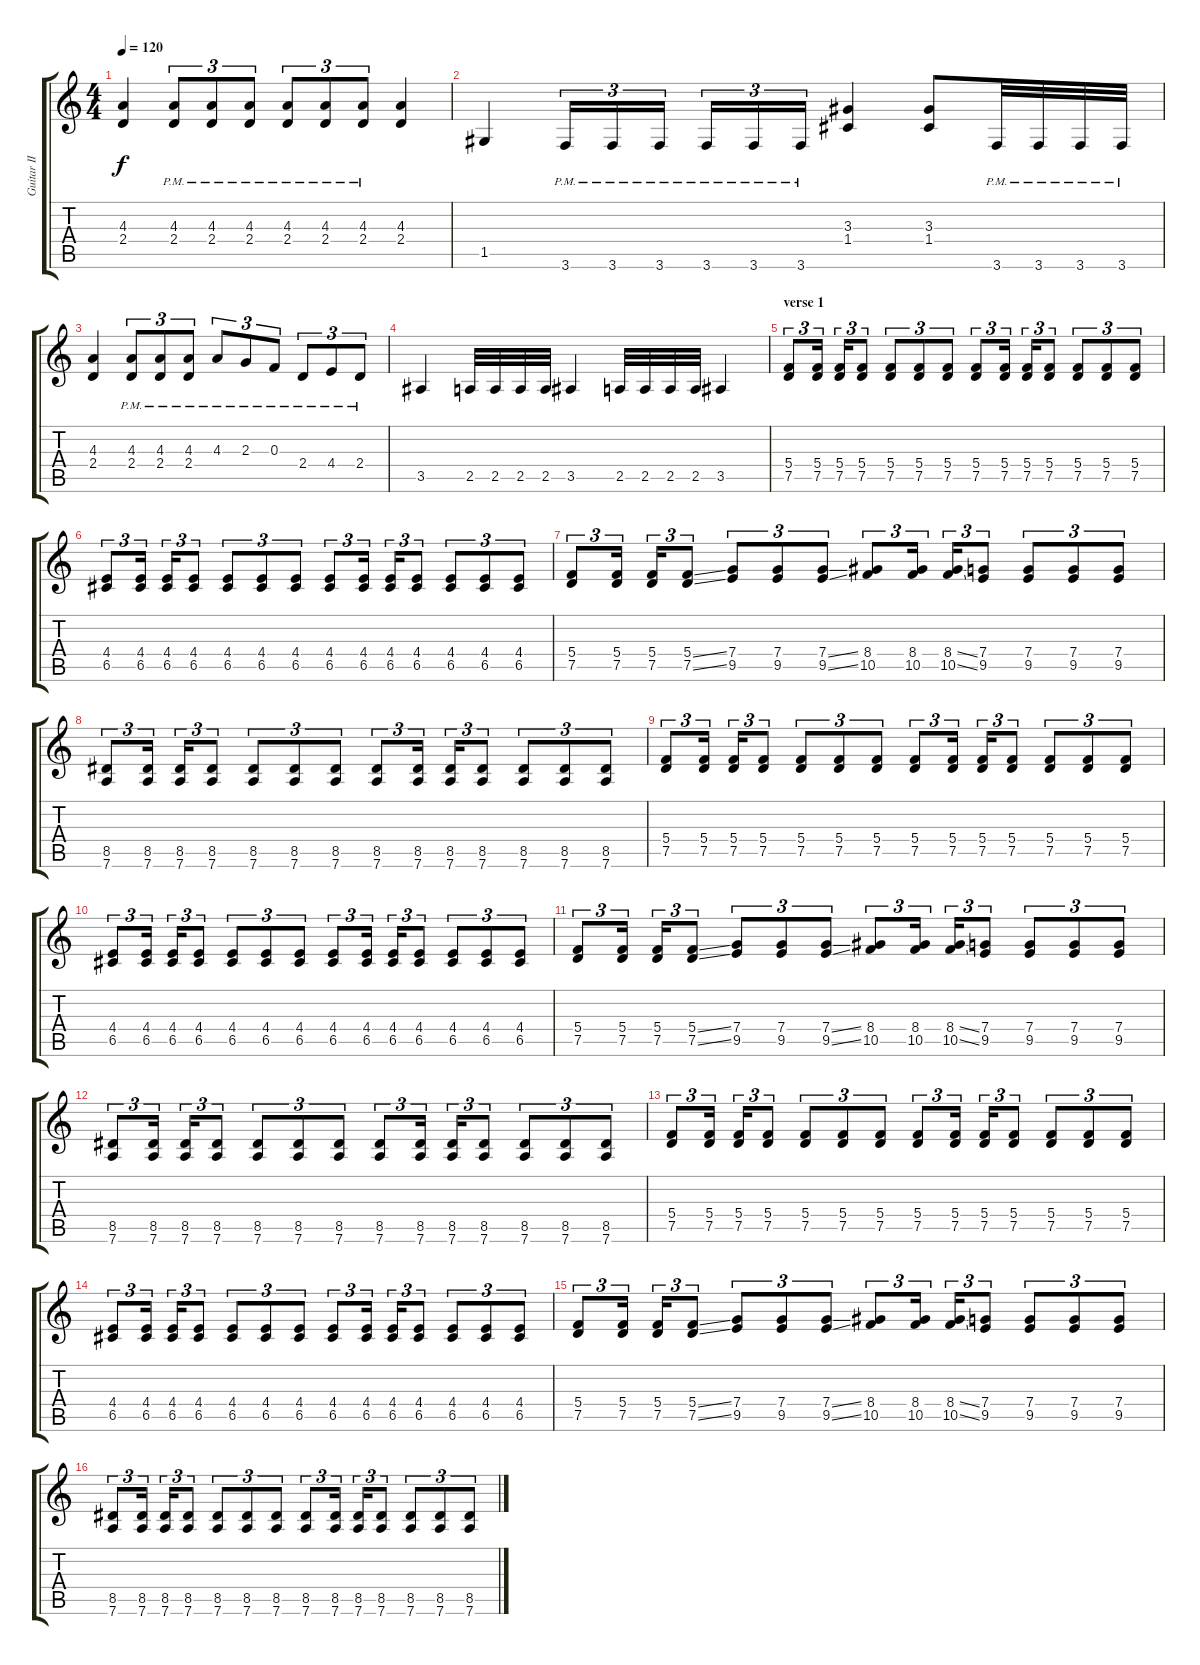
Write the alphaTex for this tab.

\track ("Guitar II" "Guitar II") {instrument distortionguitar}
\staff {score tabs}
\tuning (D4 A3 F3 C3 G2 D2) {hide}
\ts (4 4)
\tempo 120
\clef g2
\ks c
(4.3 2.4).4{dy f} (4.3{pm} 2.4{pm}).8{tu (3 2)} (4.3{pm} 2.4{pm}).8{tu (3 2)} (4.3{pm} 2.4{pm}).8{tu (3 2)} (4.3{pm} 2.4{pm}).8{tu (3 2)} (4.3{pm} 2.4{pm}).8{tu (3 2)} (4.3{pm} 2.4{pm}).8{tu (3 2)} (4.3 2.4).4 |
1.5.4 3.6{pm}.16{tu (3 2)} 3.6{pm}.16{tu (3 2)} 3.6{pm}.16{tu (3 2)} 3.6{pm}.16{tu (3 2)} 3.6{pm}.16{tu (3 2)} 3.6{pm}.16{tu (3 2)} (3.3 1.4).4 (3.3 1.4).8 3.6{pm}.32 3.6{pm}.32 3.6{pm}.32 3.6{pm}.32 |
(4.3 2.4).4 (4.3{pm} 2.4{pm}).8{tu (3 2)} (4.3{pm} 2.4{pm}).8{tu (3 2)} (4.3{pm} 2.4{pm}).8{tu (3 2)} 4.3{pm}.8{tu (3 2)} 2.3{pm}.8{tu (3 2)} 0.3{pm}.8{tu (3 2)} 2.4{pm}.8{tu (3 2)} 4.4{pm}.8{tu (3 2)} 2.4{pm}.8{tu (3 2)} |
3.5.4 2.5.32 2.5.32 2.5.32 2.5.32 3.5.4 2.5.32 2.5.32 2.5.32 2.5.32 3.5.4 |
\section ("" "verse 1")
(5.4 7.5).8{tu (3 2)} (5.4 7.5).16{tu (3 2)} (5.4 7.5).16{tu (3 2)} (5.4 7.5).8{tu (3 2)} (5.4 7.5).8{tu (3 2)} (5.4 7.5).8{tu (3 2)} (5.4 7.5).8{tu (3 2)} (5.4 7.5).8{tu (3 2)} (5.4 7.5).16{tu (3 2)} (5.4 7.5).16{tu (3 2)} (5.4 7.5).8{tu (3 2)} (5.4 7.5).8{tu (3 2)} (5.4 7.5).8{tu (3 2)} (5.4 7.5).8{tu (3 2)} |
(4.4 6.5).8{tu (3 2)} (4.4 6.5).16{tu (3 2)} (4.4 6.5).16{tu (3 2)} (4.4 6.5).8{tu (3 2)} (4.4 6.5).8{tu (3 2)} (4.4 6.5).8{tu (3 2)} (4.4 6.5).8{tu (3 2)} (4.4 6.5).8{tu (3 2)} (4.4 6.5).16{tu (3 2)} (4.4 6.5).16{tu (3 2)} (4.4 6.5).8{tu (3 2)} (4.4 6.5).8{tu (3 2)} (4.4 6.5).8{tu (3 2)} (4.4 6.5).8{tu (3 2)} |
(5.4 7.5).8{tu (3 2)} (5.4 7.5).16{tu (3 2)} (5.4 7.5).16{tu (3 2)} (5.4{ss} 7.5{ss}).8{tu (3 2)} (7.4 9.5).8{tu (3 2)} (7.4 9.5).8{tu (3 2)} (7.4{ss} 9.5{ss}).8{tu (3 2)} (8.4 10.5).8{tu (3 2)} (8.4 10.5).16{tu (3 2)} (8.4{ss} 10.5{ss}).16{tu (3 2)} (7.4 9.5).8{tu (3 2)} (7.4 9.5).8{tu (3 2)} (7.4 9.5).8{tu (3 2)} (7.4 9.5).8{tu (3 2)} |
(8.5 7.6).8{tu (3 2)} (8.5 7.6).16{tu (3 2)} (8.5 7.6).16{tu (3 2)} (8.5 7.6).8{tu (3 2)} (8.5 7.6).8{tu (3 2)} (8.5 7.6).8{tu (3 2)} (8.5 7.6).8{tu (3 2)} (8.5 7.6).8{tu (3 2)} (8.5 7.6).16{tu (3 2)} (8.5 7.6).16{tu (3 2)} (8.5 7.6).8{tu (3 2)} (8.5 7.6).8{tu (3 2)} (8.5 7.6).8{tu (3 2)} (8.5 7.6).8{tu (3 2)} |
(5.4 7.5).8{tu (3 2)} (5.4 7.5).16{tu (3 2)} (5.4 7.5).16{tu (3 2)} (5.4 7.5).8{tu (3 2)} (5.4 7.5).8{tu (3 2)} (5.4 7.5).8{tu (3 2)} (5.4 7.5).8{tu (3 2)} (5.4 7.5).8{tu (3 2)} (5.4 7.5).16{tu (3 2)} (5.4 7.5).16{tu (3 2)} (5.4 7.5).8{tu (3 2)} (5.4 7.5).8{tu (3 2)} (5.4 7.5).8{tu (3 2)} (5.4 7.5).8{tu (3 2)} |
(4.4 6.5).8{tu (3 2)} (4.4 6.5).16{tu (3 2)} (4.4 6.5).16{tu (3 2)} (4.4 6.5).8{tu (3 2)} (4.4 6.5).8{tu (3 2)} (4.4 6.5).8{tu (3 2)} (4.4 6.5).8{tu (3 2)} (4.4 6.5).8{tu (3 2)} (4.4 6.5).16{tu (3 2)} (4.4 6.5).16{tu (3 2)} (4.4 6.5).8{tu (3 2)} (4.4 6.5).8{tu (3 2)} (4.4 6.5).8{tu (3 2)} (4.4 6.5).8{tu (3 2)} |
(5.4 7.5).8{tu (3 2)} (5.4 7.5).16{tu (3 2)} (5.4 7.5).16{tu (3 2)} (5.4{ss} 7.5{ss}).8{tu (3 2)} (7.4 9.5).8{tu (3 2)} (7.4 9.5).8{tu (3 2)} (7.4{ss} 9.5{ss}).8{tu (3 2)} (8.4 10.5).8{tu (3 2)} (8.4 10.5).16{tu (3 2)} (8.4{ss} 10.5{ss}).16{tu (3 2)} (7.4 9.5).8{tu (3 2)} (7.4 9.5).8{tu (3 2)} (7.4 9.5).8{tu (3 2)} (7.4 9.5).8{tu (3 2)} |
(8.5 7.6).8{tu (3 2)} (8.5 7.6).16{tu (3 2)} (8.5 7.6).16{tu (3 2)} (8.5 7.6).8{tu (3 2)} (8.5 7.6).8{tu (3 2)} (8.5 7.6).8{tu (3 2)} (8.5 7.6).8{tu (3 2)} (8.5 7.6).8{tu (3 2)} (8.5 7.6).16{tu (3 2)} (8.5 7.6).16{tu (3 2)} (8.5 7.6).8{tu (3 2)} (8.5 7.6).8{tu (3 2)} (8.5 7.6).8{tu (3 2)} (8.5 7.6).8{tu (3 2)} |
(5.4 7.5).8{tu (3 2)} (5.4 7.5).16{tu (3 2)} (5.4 7.5).16{tu (3 2)} (5.4 7.5).8{tu (3 2)} (5.4 7.5).8{tu (3 2)} (5.4 7.5).8{tu (3 2)} (5.4 7.5).8{tu (3 2)} (5.4 7.5).8{tu (3 2)} (5.4 7.5).16{tu (3 2)} (5.4 7.5).16{tu (3 2)} (5.4 7.5).8{tu (3 2)} (5.4 7.5).8{tu (3 2)} (5.4 7.5).8{tu (3 2)} (5.4 7.5).8{tu (3 2)} |
(4.4 6.5).8{tu (3 2)} (4.4 6.5).16{tu (3 2)} (4.4 6.5).16{tu (3 2)} (4.4 6.5).8{tu (3 2)} (4.4 6.5).8{tu (3 2)} (4.4 6.5).8{tu (3 2)} (4.4 6.5).8{tu (3 2)} (4.4 6.5).8{tu (3 2)} (4.4 6.5).16{tu (3 2)} (4.4 6.5).16{tu (3 2)} (4.4 6.5).8{tu (3 2)} (4.4 6.5).8{tu (3 2)} (4.4 6.5).8{tu (3 2)} (4.4 6.5).8{tu (3 2)} |
(5.4 7.5).8{tu (3 2)} (5.4 7.5).16{tu (3 2)} (5.4 7.5).16{tu (3 2)} (5.4{ss} 7.5{ss}).8{tu (3 2)} (7.4 9.5).8{tu (3 2)} (7.4 9.5).8{tu (3 2)} (7.4{ss} 9.5{ss}).8{tu (3 2)} (8.4 10.5).8{tu (3 2)} (8.4 10.5).16{tu (3 2)} (8.4{ss} 10.5{ss}).16{tu (3 2)} (7.4 9.5).8{tu (3 2)} (7.4 9.5).8{tu (3 2)} (7.4 9.5).8{tu (3 2)} (7.4 9.5).8{tu (3 2)} |
(8.5 7.6).8{tu (3 2)} (8.5 7.6).16{tu (3 2)} (8.5 7.6).16{tu (3 2)} (8.5 7.6).8{tu (3 2)} (8.5 7.6).8{tu (3 2)} (8.5 7.6).8{tu (3 2)} (8.5 7.6).8{tu (3 2)} (8.5 7.6).8{tu (3 2)} (8.5 7.6).16{tu (3 2)} (8.5 7.6).16{tu (3 2)} (8.5 7.6).8{tu (3 2)} (8.5 7.6).8{tu (3 2)} (8.5 7.6).8{tu (3 2)} (8.5 7.6).8{tu (3 2)}
